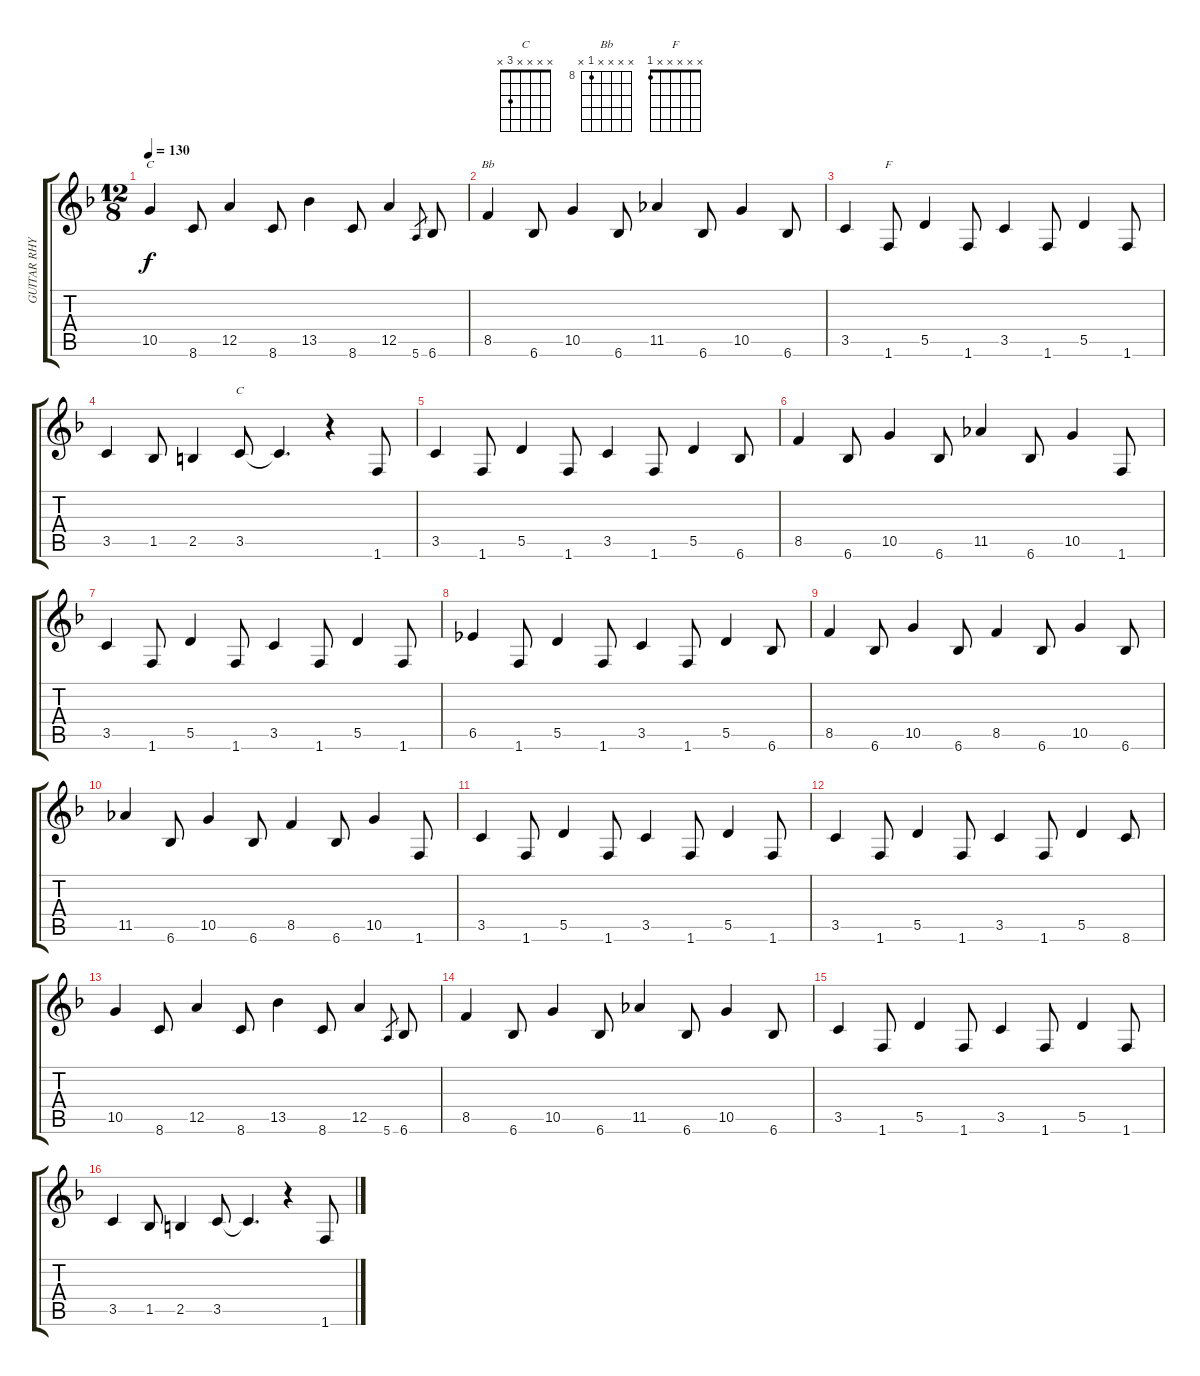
\track ("GUITAR RHY" "GUITAR RHY") {instrument acousticguitarsteel}
\staff {score tabs}
\tuning (E4 B3 G3 D3 A2 E2) {hide}
\chord ("C" x x x x 10 x) {firstfret 10}
\chord ("Bb" x x x x 8 x) {firstfret 8}
\chord ("F" x x x x x 1)
\chord ("C" x x x x 3 x)
\ts (12 8)
\tempo 130
\clef g2
\ks f
10.5.4{ch "C" dy f} 8.6.8 12.5.4 8.6.8 13.5.4 8.6.8 12.5.4 5.6.8{gr} 6.6.8 |
8.5.4{ch "Bb"} 6.6.8 10.5.4 6.6.8 11.5.4 6.6.8 10.5.4 6.6.8 |
3.5.4 1.6.8{ch "F"} 5.5.4 1.6.8 3.5.4 1.6.8 5.5.4 1.6.8 |
3.5.4 1.5.8 2.5.4 3.5.8{ch "C"} 3.5{t}.4{d} r.4 1.6.8 |
3.5.4 1.6.8 5.5.4 1.6.8 3.5.4 1.6.8 5.5.4 6.6.8 |
8.5.4 6.6.8 10.5.4 6.6.8 11.5.4 6.6.8 10.5.4 1.6.8 |
3.5.4 1.6.8 5.5.4 1.6.8 3.5.4 1.6.8 5.5.4 1.6.8 |
6.5.4 1.6.8 5.5.4 1.6.8 3.5.4 1.6.8 5.5.4 6.6.8 |
8.5.4 6.6.8 10.5.4 6.6.8 8.5.4 6.6.8 10.5.4 6.6.8 |
11.5.4 6.6.8 10.5.4 6.6.8 8.5.4 6.6.8 10.5.4 1.6.8 |
3.5.4 1.6.8 5.5.4 1.6.8 3.5.4 1.6.8 5.5.4 1.6.8 |
3.5.4 1.6.8 5.5.4 1.6.8 3.5.4 1.6.8 5.5.4 8.6.8 |
10.5.4 8.6.8 12.5.4 8.6.8 13.5.4 8.6.8 12.5.4 5.6.8{gr} 6.6.8 |
8.5.4 6.6.8 10.5.4 6.6.8 11.5.4 6.6.8 10.5.4 6.6.8 |
3.5.4 1.6.8 5.5.4 1.6.8 3.5.4 1.6.8 5.5.4 1.6.8 |
3.5.4 1.5.8 2.5.4 3.5.8 3.5{t}.4{d} r.4 1.6.8
